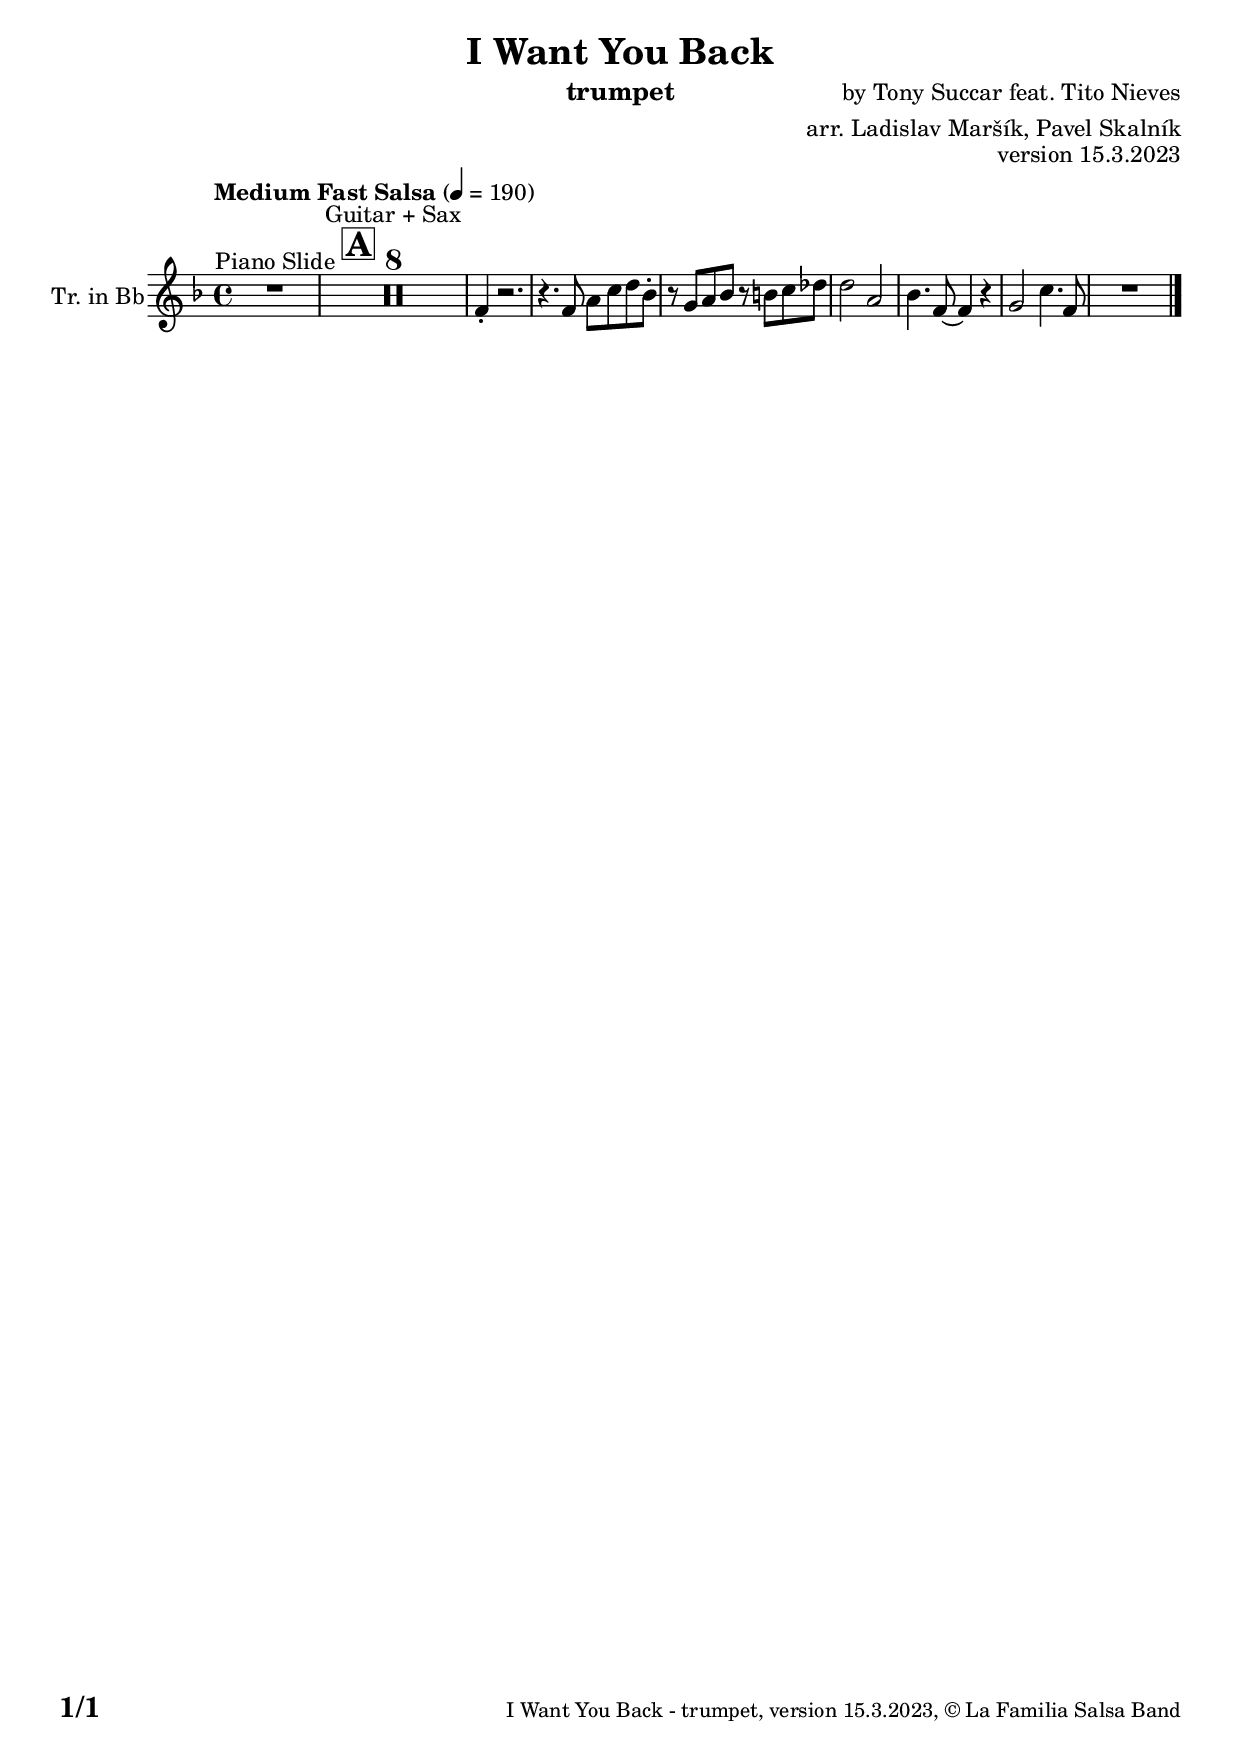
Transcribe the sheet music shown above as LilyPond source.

\version "2.24.0"

% Sheet revision 2022_09

\header {
  title = "I Want You Back"
  instrument = "trumpet"
  composer = "by Tony Succar feat. Tito Nieves"
  arranger = "arr. Ladislav Maršík, Pavel Skalník"
  opus = "version 15.3.2023"
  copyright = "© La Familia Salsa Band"
}


inst =
#(define-music-function
  (string)
  (string?)
  #{ <>^\markup \abs-fontsize #16 \bold \box #string #})

makePercent = #(define-music-function (note) (ly:music?)
                 (make-music 'PercentEvent 'length (ly:music-length note)))

#(define (test-stencil grob text)
   (let* ((orig (ly:grob-original grob))
          (siblings (ly:spanner-broken-into orig)) ; have we been split?
          (refp (ly:grob-system grob))
          (left-bound (ly:spanner-bound grob LEFT))
          (right-bound (ly:spanner-bound grob RIGHT))
          (elts-L (ly:grob-array->list (ly:grob-object left-bound 'elements)))
          (elts-R (ly:grob-array->list (ly:grob-object right-bound 'elements)))
          (break-alignment-L
           (filter
            (lambda (elt) (grob::has-interface elt 'break-alignment-interface))
            elts-L))
          (break-alignment-R
           (filter
            (lambda (elt) (grob::has-interface elt 'break-alignment-interface))
            elts-R))
          (break-alignment-L-ext (ly:grob-extent (car break-alignment-L) refp X))
          (break-alignment-R-ext (ly:grob-extent (car break-alignment-R) refp X))
          (num
           (markup text))
          (num
           (if (or (null? siblings)
                   (eq? grob (car siblings)))
               num
               (make-parenthesize-markup num)))
          (num (grob-interpret-markup grob num))
          (num-stil-ext-X (ly:stencil-extent num X))
          (num-stil-ext-Y (ly:stencil-extent num Y))
          (num (ly:stencil-aligned-to num X CENTER))
          (num
           (ly:stencil-translate-axis
            num
            (+ (interval-length break-alignment-L-ext)
               (* 0.5
                  (- (car break-alignment-R-ext)
                     (cdr break-alignment-L-ext))))
            X))
          (bracket-L
           (markup
            #:path
            0.1 ; line-thickness
            `((moveto 0.5 ,(* 0.5 (interval-length num-stil-ext-Y)))
              (lineto ,(* 0.5
                          (- (car break-alignment-R-ext)
                             (cdr break-alignment-L-ext)
                             (interval-length num-stil-ext-X)))
                      ,(* 0.5 (interval-length num-stil-ext-Y)))
              (closepath)
              (rlineto 0.0
                       ,(if (or (null? siblings) (eq? grob (car siblings)))
                            -1.0 0.0)))))
          (bracket-R
           (markup
            #:path
            0.1
            `((moveto ,(* 0.5
                          (- (car break-alignment-R-ext)
                             (cdr break-alignment-L-ext)
                             (interval-length num-stil-ext-X)))
                      ,(* 0.5 (interval-length num-stil-ext-Y)))
              (lineto 0.5
                      ,(* 0.5 (interval-length num-stil-ext-Y)))
              (closepath)
              (rlineto 0.0
                       ,(if (or (null? siblings) (eq? grob (last siblings)))
                            -1.0 0.0)))))
          (bracket-L (grob-interpret-markup grob bracket-L))
          (bracket-R (grob-interpret-markup grob bracket-R))
          (num (ly:stencil-combine-at-edge num X LEFT bracket-L 0.4))
          (num (ly:stencil-combine-at-edge num X RIGHT bracket-R 0.4)))
     num))

#(define-public (Measure_attached_spanner_engraver context)
   (let ((span '())
         (finished '())
         (event-start '())
         (event-stop '()))
     (make-engraver
      (listeners ((measure-counter-event engraver event)
                  (if (= START (ly:event-property event 'span-direction))
                      (set! event-start event)
                      (set! event-stop event))))
      ((process-music trans)
       (if (ly:stream-event? event-stop)
           (if (null? span)
               (ly:warning "You're trying to end a measure-attached spanner but you haven't started one.")
               (begin (set! finished span)
                 (ly:engraver-announce-end-grob trans finished event-start)
                 (set! span '())
                 (set! event-stop '()))))
       (if (ly:stream-event? event-start)
           (begin (set! span (ly:engraver-make-grob trans 'MeasureCounter event-start))
             (set! event-start '()))))
      ((stop-translation-timestep trans)
       (if (and (ly:spanner? span)
                (null? (ly:spanner-bound span LEFT))
                (moment<=? (ly:context-property context 'measurePosition) ZERO-MOMENT))
           (ly:spanner-set-bound! span LEFT
                                  (ly:context-property context 'currentCommandColumn)))
       (if (and (ly:spanner? finished)
                (moment<=? (ly:context-property context 'measurePosition) ZERO-MOMENT))
           (begin
            (if (null? (ly:spanner-bound finished RIGHT))
                (ly:spanner-set-bound! finished RIGHT
                                       (ly:context-property context 'currentCommandColumn)))
            (set! finished '())
            (set! event-start '())
            (set! event-stop '()))))
      ((finalize trans)
       (if (ly:spanner? finished)
           (begin
            (if (null? (ly:spanner-bound finished RIGHT))
                (set! (ly:spanner-bound finished RIGHT)
                      (ly:context-property context 'currentCommandColumn)))
            (set! finished '())))
       (if (ly:spanner? span)
           (begin
            (ly:warning "I think there's a dangling measure-attached spanner :-(")
            (ly:grob-suicide! span)
            (set! span '())))))))

\layout {
  \context {
    \Staff
    \consists #Measure_attached_spanner_engraver
    \override MeasureCounter.font-encoding = #'latin1
    \override MeasureCounter.font-size = 0
    \override MeasureCounter.outside-staff-padding = 2
    \override MeasureCounter.outside-staff-horizontal-padding = #0
  }
}

repeatBracket = #(define-music-function
                  (parser location N note)
                  (number? ly:music?)
                  #{
                    \override Staff.MeasureCounter.stencil =
                    #(lambda (grob) (test-stencil grob #{ #(string-append(number->string N) "x") #} ))
                    \startMeasureCount
                    \repeat volta #N { $note }
                    \stopMeasureCount
                  #}
                  )


Trumpet = \new Voice
\transpose c d
\relative c'' {
  \set Staff.instrumentName = \markup {
    \center-align { "Tr. in Bb" }
  }
  \set Staff.midiInstrument = "trumpet"
  \set Staff.midiMaximumVolume = #1.0

  \key es \major
  \time 4/4
  \tempo "Medium Fast Salsa" 4 = 190
  
  R1 ^\markup { "Piano Slide" }
  
  \inst "A"
    	
    R1*8 ^\markup { "Guitar + Sax" }
    
    es,4 -. r2. |
    r4. es8 g bes c as -. |
    r8 f8 g as r a bes ces |
    c2 g2 |
    as4. es8 ~ es4 r |
    f2 bes4. es,8 |
    R1 |
    
    
  \label #'lastPage
  \bar "|."
}

\score {
  \compressMMRests \new Staff \with {
    \consists "Volta_engraver"
  }
  {
    \Trumpet
  }
  \layout {
    \context {
      \Score
      \remove "Volta_engraver"
    }
  }
} 

\score {
  \unfoldRepeats {
      \transpose d c  \Trumpet 
  }
  \midi { } 
} 

\paper {
  system-system-spacing =
  #'((basic-distance . 14)
     (minimum-distance . 10)
     (padding . 1)
     (stretchability . 60))
  between-system-padding = #2
  bottom-margin = 5\mm

  print-page-number = ##t
  print-first-page-number = ##t
  oddHeaderMarkup = \markup \fill-line { " " }
  evenHeaderMarkup = \markup \fill-line { " " }
  oddFooterMarkup = \markup {
    \fill-line {
      \bold \fontsize #2
      \concat { \fromproperty #'page:page-number-string "/" \page-ref #'lastPage "0" "?" }

      \fontsize #-1
      \concat { \fromproperty #'header:title " - " \fromproperty #'header:instrument ", " \fromproperty #'header:opus ", " \fromproperty #'header:copyright }
    }
  }
  evenFooterMarkup = \markup {
    \fill-line {
      \fontsize #-1
      \concat { \fromproperty #'header:title " - " \fromproperty #'header:instrument ", " \fromproperty #'header:opus ", " \fromproperty #'header:copyright }

      \bold \fontsize #2
      \concat { \fromproperty #'page:page-number-string "/" \page-ref #'lastPage "0" "?" }
    }
  }
}